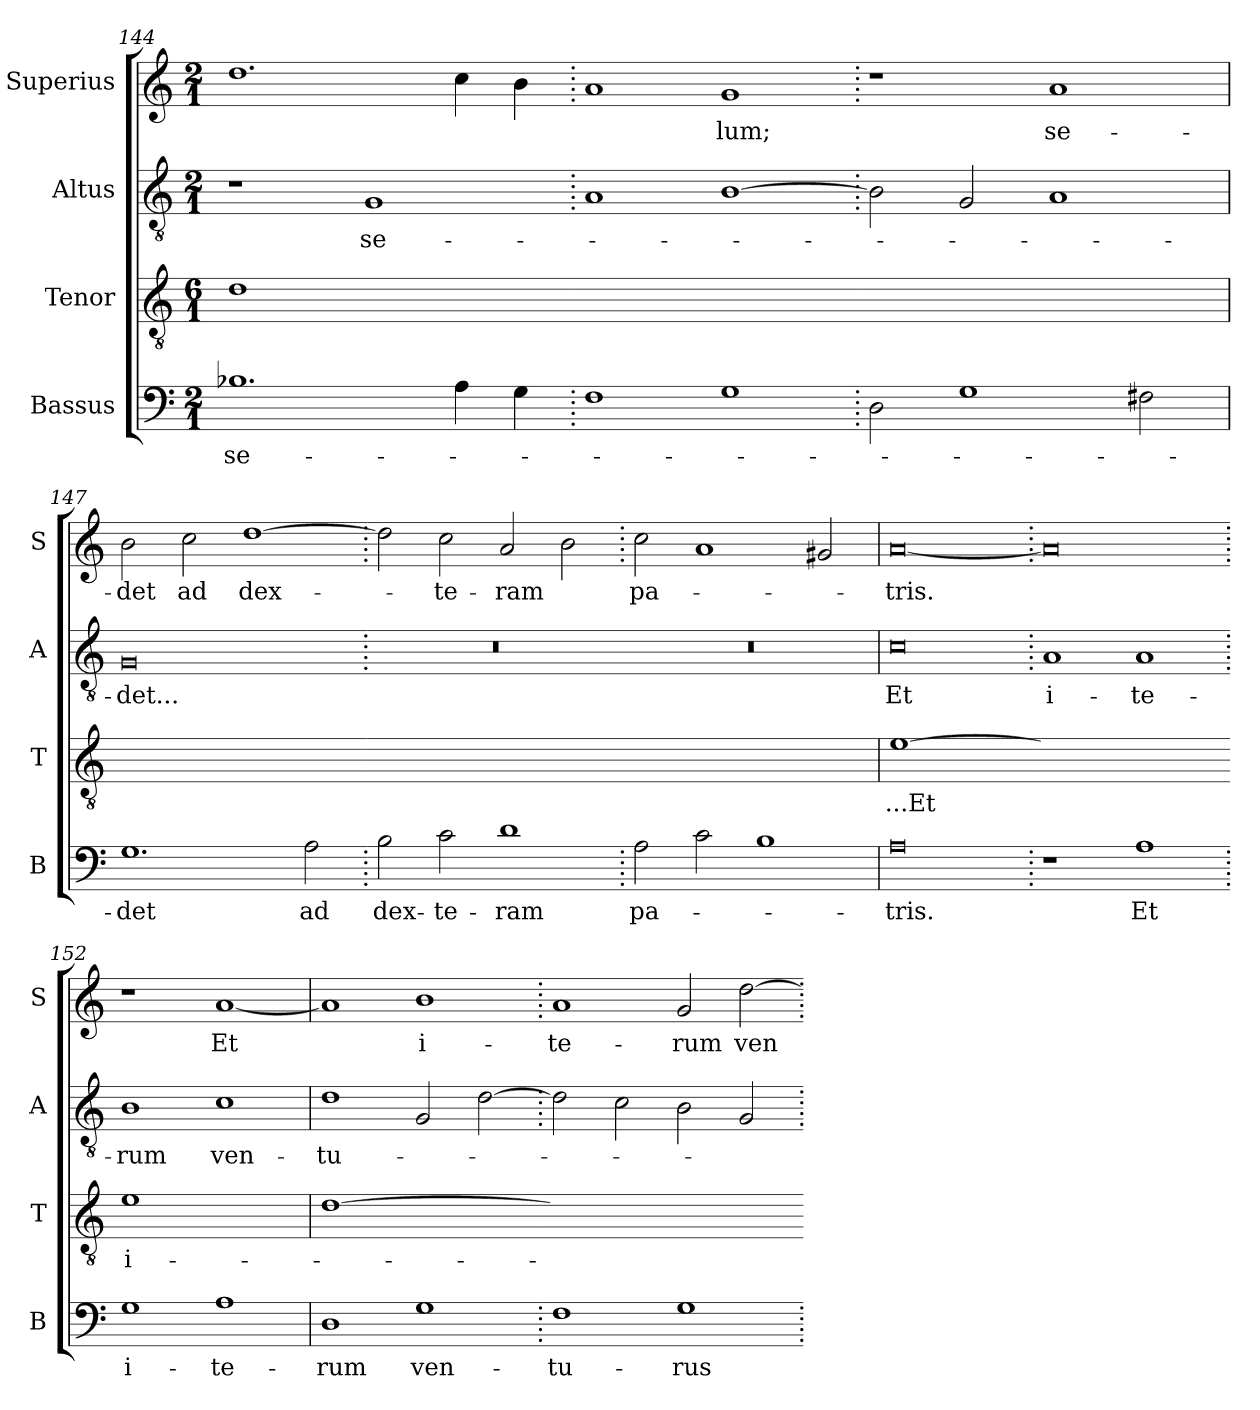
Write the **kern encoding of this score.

**kern	**text	**kern	**text	**kern	**text	**kern	**text
*part4	*part4	*part3	*part3	*part2	*part2	*part1	*part1
*staff4	*staff4	*staff3	*staff3	*staff2	*staff2	*staff1	*staff1
*I"Bassus	*	*I"Tenor	*	*I"Altus	*	*I"Superius	*
*I'B	*	*I'T	*	*I'A	*	*I'S	*
*clefF4	*	*clefGv2	*	*clefGv2	*	*clefG2	*
*k[]	*	*k[]	*	*k[]	*	*k[]	*
*M2/1	*	*M6/1	*	*M2/1	*	*M2/1	*
=144	=144	=144	=144	=144	=144	=144	=144
!	!	!LO:N:vis=1	!	!	!	!	!
1.B-X	se-	[y0d	.	1r	.	1.dd	.
.	.	.	.	1G	se-	.	.
4A\	.	.	.	.	.	4cc\	.
4G\	.	.	.	.	.	4b\	.
=145.	=145.	=145-	=145.	=145.	=145.	=145.	=145.
!	!	!LO:N:vis=1	!	!	!	!	!
1F	.	0dyy_	.	1A	.	1a	.
1G	.	.	.	[1B	.	1g	-lum;
=146.	=146.	=146-	=146.	=146.	=146.	=146.	=146.
!	!	!LO:N:vis=1	!	!	!	!	!
2D\	.	0dyy]	.	2B\]	.	1r	.
1G	.	.	.	2G/	.	.	.
.	.	.	.	1A	.	1a	se-
2F#X\	.	.	.	.	.	.	.
=147	=147	=147	=147	=147	=147	=147	=147
!	!	!LO:N:vis=1	!	!	!	!	!
1.G	-det	0r	.	0G	-det...	2b\	-det
.	.	.	.	.	.	2cc\	ad
.	.	.	.	.	.	[1dd	dex-
2A\	ad	.	.	.	.	.	.
=148.	=148.	=148-	=148.	=148.	=148.	=148.	=148.
!	!	!LO:N:vis=1	!	!	!	!	!
2B\	dex-	0ryy	.	0r	.	2dd\]	.
2c\	-te-	.	.	.	.	2cc\	-te-
1d	-ram	.	.	.	.	2a/	-ram
.	.	.	.	.	.	2b\	.
=149.	=149.	=149-	=149.	=149.	=149.	=149.	=149.
!	!	!LO:N:vis=1	!	!	!	!	!
2A\	pa-	0ryy	.	0r	.	2cc\	pa-
2c\	.	.	.	.	.	1a	.
1B	.	.	.	.	.	.	.
.	.	.	.	.	.	2g#X/	.
=150	=150	=150	=150	=150	=150	=150	=150
!	!	!LO:N:vis=1	!	!	!	!	!
0A	-tris.	[0e	...Et	0c	Et	[0a	-tris.
=151.	=151.	=151-	=151.	=151.	=151.	=151.	=151.
!	!	!LO:N:vis=1	!	!	!	!	!
1r	.	0eyy]	.	1A	i-	0a]	.
1A	Et	.	.	1A	-te-	.	.
=152.	=152.	=152-	=152.	=152.	=152.	=152.	=152.
!	!	!LO:N:vis=1	!	!	!	!	!
1G	i-	0e	i-	1B	-rum	1r	.
1A	-te-	.	.	1c	ven-	[1a	Et
=153	=153	=153	=153	=153	=153	=153	=153
!	!	!LO:N:vis=1	!	!	!	!	!
1D	-rum	[0d	.	1d	-tu-	1a]	.
1G	ven-	.	.	2G/	.	1b	i-
.	.	.	.	[2d\	.	.	.
=154.	=154.	=154-	=154.	=154.	=154.	=154.	=154.
!	!	!LO:N:vis=1	!	!	!	!	!
1F	-tu-	0dyy]	.	2d\]	.	1a	-te-
.	.	.	.	2c\	.	.	.
1G	-rus	.	.	2B\	.	2g/	-rum
.	.	.	.	2G/	.	[2dd\	ven-
=.	=.	=-	=.	=.	=.	=.	=.
*-	*-	*-	*-	*-	*-	*-	*-
